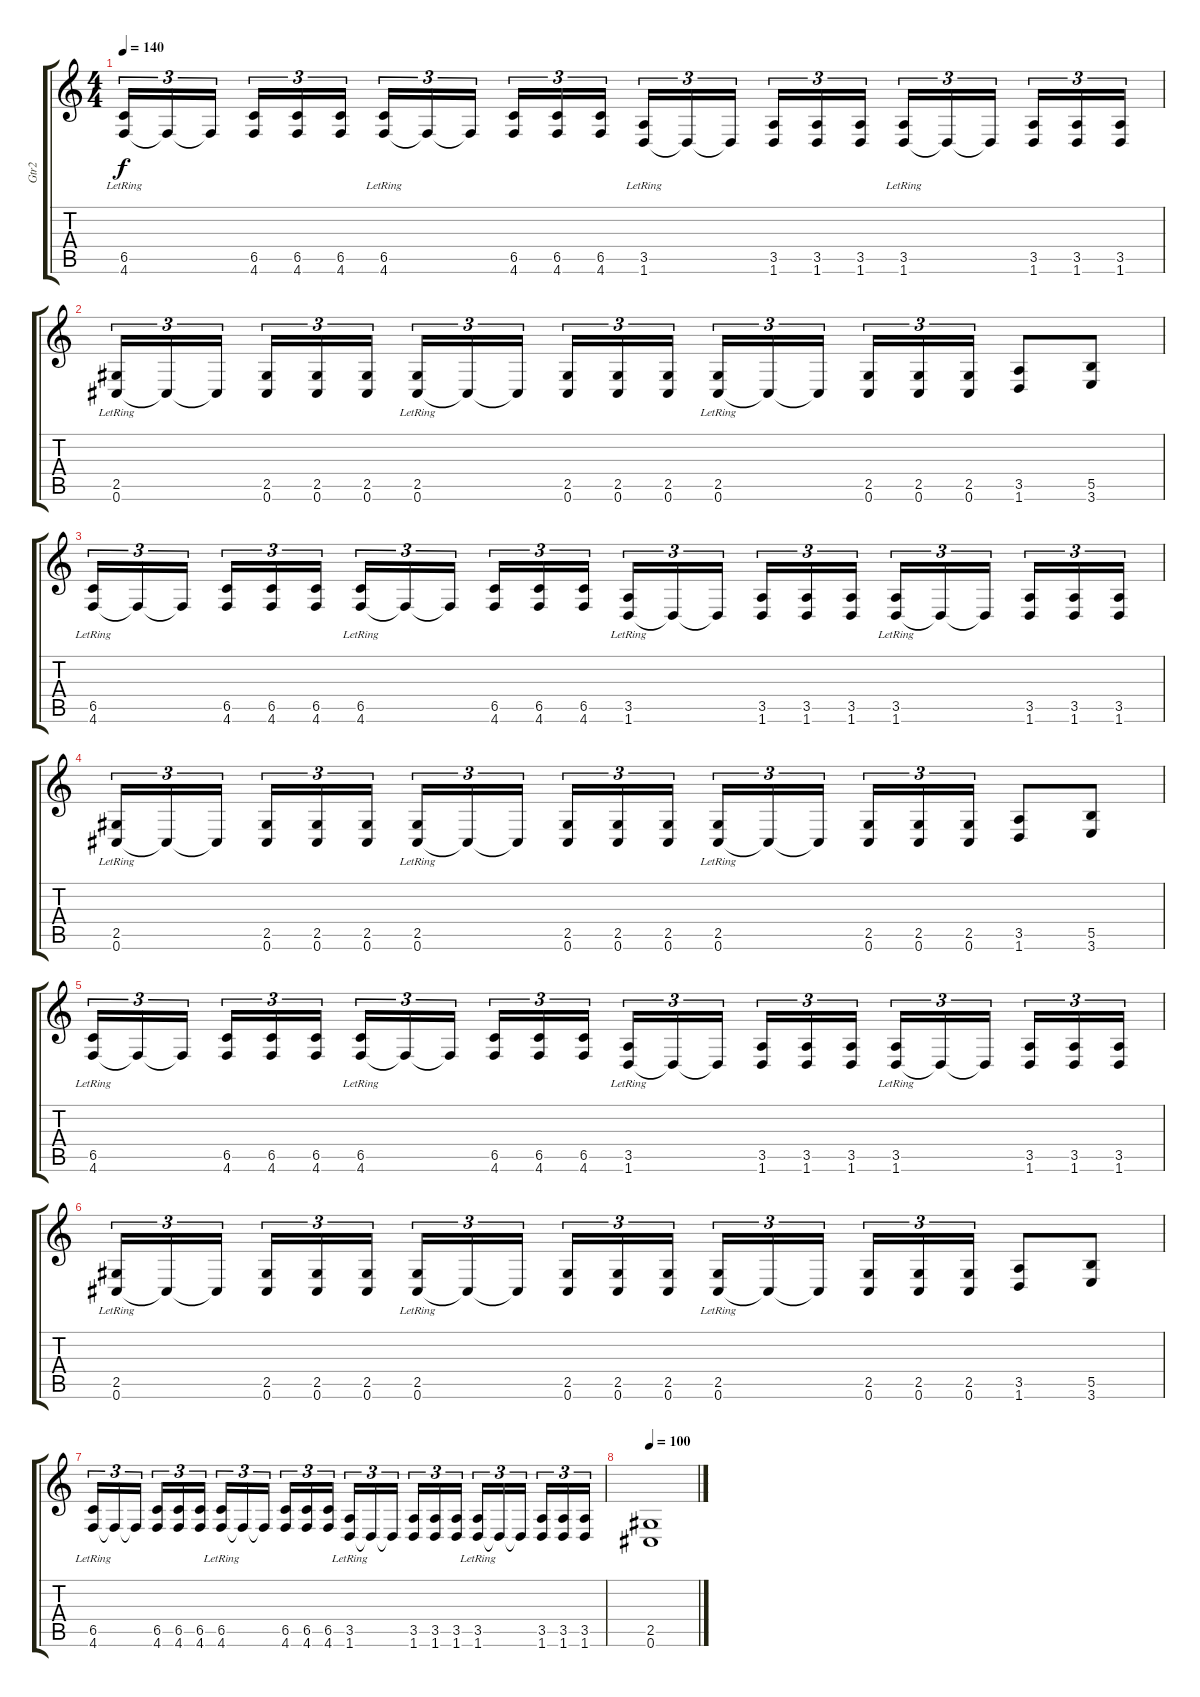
\track ("Gtr2" "Gtr2") {instrument distortionguitar}
\staff {score tabs}
\tuning (Db4 Ab3 E3 B2 Gb2 Db2) {hide}
\ts (4 4)
\tempo 140
\clef g2
\ks c
(6.5{lr} 4.6).16{tu (3 2) dy f} 4.6{t}.16{tu (3 2)} 4.6{t}.16{tu (3 2)} (6.5 4.6).16{tu (3 2)} (6.5 4.6).16{tu (3 2)} (6.5 4.6).16{tu (3 2)} (6.5{lr} 4.6).16{tu (3 2)} 4.6{t}.16{tu (3 2)} 4.6{t}.16{tu (3 2)} (6.5 4.6).16{tu (3 2)} (6.5 4.6).16{tu (3 2)} (6.5 4.6).16{tu (3 2)} (3.5{lr} 1.6).16{tu (3 2)} 1.6{t}.16{tu (3 2)} 1.6{t}.16{tu (3 2)} (3.5 1.6).16{tu (3 2)} (3.5 1.6).16{tu (3 2)} (3.5 1.6).16{tu (3 2)} (3.5{lr} 1.6).16{tu (3 2)} 1.6{t}.16{tu (3 2)} 1.6{t}.16{tu (3 2)} (3.5 1.6).16{tu (3 2)} (3.5 1.6).16{tu (3 2)} (3.5 1.6).16{tu (3 2)} |
(2.5{lr} 0.6).16{tu (3 2)} 0.6{t}.16{tu (3 2)} 0.6{t}.16{tu (3 2)} (2.5 0.6).16{tu (3 2)} (2.5 0.6).16{tu (3 2)} (2.5 0.6).16{tu (3 2)} (2.5{lr} 0.6).16{tu (3 2)} 0.6{t}.16{tu (3 2)} 0.6{t}.16{tu (3 2)} (2.5 0.6).16{tu (3 2)} (2.5 0.6).16{tu (3 2)} (2.5 0.6).16{tu (3 2)} (2.5{lr} 0.6).16{tu (3 2)} 0.6{t}.16{tu (3 2)} 0.6{t}.16{tu (3 2)} (2.5 0.6).16{tu (3 2)} (2.5 0.6).16{tu (3 2)} (2.5 0.6).16{tu (3 2)} (3.5 1.6).8 (5.5 3.6).8 |
(6.5{lr} 4.6).16{tu (3 2)} 4.6{t}.16{tu (3 2)} 4.6{t}.16{tu (3 2)} (6.5 4.6).16{tu (3 2)} (6.5 4.6).16{tu (3 2)} (6.5 4.6).16{tu (3 2)} (6.5{lr} 4.6).16{tu (3 2)} 4.6{t}.16{tu (3 2)} 4.6{t}.16{tu (3 2)} (6.5 4.6).16{tu (3 2)} (6.5 4.6).16{tu (3 2)} (6.5 4.6).16{tu (3 2)} (3.5{lr} 1.6).16{tu (3 2)} 1.6{t}.16{tu (3 2)} 1.6{t}.16{tu (3 2)} (3.5 1.6).16{tu (3 2)} (3.5 1.6).16{tu (3 2)} (3.5 1.6).16{tu (3 2)} (3.5{lr} 1.6).16{tu (3 2)} 1.6{t}.16{tu (3 2)} 1.6{t}.16{tu (3 2)} (3.5 1.6).16{tu (3 2)} (3.5 1.6).16{tu (3 2)} (3.5 1.6).16{tu (3 2)} |
(2.5{lr} 0.6).16{tu (3 2)} 0.6{t}.16{tu (3 2)} 0.6{t}.16{tu (3 2)} (2.5 0.6).16{tu (3 2)} (2.5 0.6).16{tu (3 2)} (2.5 0.6).16{tu (3 2)} (2.5{lr} 0.6).16{tu (3 2)} 0.6{t}.16{tu (3 2)} 0.6{t}.16{tu (3 2)} (2.5 0.6).16{tu (3 2)} (2.5 0.6).16{tu (3 2)} (2.5 0.6).16{tu (3 2)} (2.5{lr} 0.6).16{tu (3 2)} 0.6{t}.16{tu (3 2)} 0.6{t}.16{tu (3 2)} (2.5 0.6).16{tu (3 2)} (2.5 0.6).16{tu (3 2)} (2.5 0.6).16{tu (3 2)} (3.5 1.6).8 (5.5 3.6).8 |
(6.5{lr} 4.6).16{tu (3 2)} 4.6{t}.16{tu (3 2)} 4.6{t}.16{tu (3 2)} (6.5 4.6).16{tu (3 2)} (6.5 4.6).16{tu (3 2)} (6.5 4.6).16{tu (3 2)} (6.5{lr} 4.6).16{tu (3 2)} 4.6{t}.16{tu (3 2)} 4.6{t}.16{tu (3 2)} (6.5 4.6).16{tu (3 2)} (6.5 4.6).16{tu (3 2)} (6.5 4.6).16{tu (3 2)} (3.5{lr} 1.6).16{tu (3 2)} 1.6{t}.16{tu (3 2)} 1.6{t}.16{tu (3 2)} (3.5 1.6).16{tu (3 2)} (3.5 1.6).16{tu (3 2)} (3.5 1.6).16{tu (3 2)} (3.5{lr} 1.6).16{tu (3 2)} 1.6{t}.16{tu (3 2)} 1.6{t}.16{tu (3 2)} (3.5 1.6).16{tu (3 2)} (3.5 1.6).16{tu (3 2)} (3.5 1.6).16{tu (3 2)} |
(2.5{lr} 0.6).16{tu (3 2)} 0.6{t}.16{tu (3 2)} 0.6{t}.16{tu (3 2)} (2.5 0.6).16{tu (3 2)} (2.5 0.6).16{tu (3 2)} (2.5 0.6).16{tu (3 2)} (2.5{lr} 0.6).16{tu (3 2)} 0.6{t}.16{tu (3 2)} 0.6{t}.16{tu (3 2)} (2.5 0.6).16{tu (3 2)} (2.5 0.6).16{tu (3 2)} (2.5 0.6).16{tu (3 2)} (2.5{lr} 0.6).16{tu (3 2)} 0.6{t}.16{tu (3 2)} 0.6{t}.16{tu (3 2)} (2.5 0.6).16{tu (3 2)} (2.5 0.6).16{tu (3 2)} (2.5 0.6).16{tu (3 2)} (3.5 1.6).8 (5.5 3.6).8 |
(6.5{lr} 4.6).16{tu (3 2)} 4.6{t}.16{tu (3 2)} 4.6{t}.16{tu (3 2)} (6.5 4.6).16{tu (3 2)} (6.5 4.6).16{tu (3 2)} (6.5 4.6).16{tu (3 2)} (6.5{lr} 4.6).16{tu (3 2)} 4.6{t}.16{tu (3 2)} 4.6{t}.16{tu (3 2)} (6.5 4.6).16{tu (3 2)} (6.5 4.6).16{tu (3 2)} (6.5 4.6).16{tu (3 2)} (3.5{lr} 1.6).16{tu (3 2)} 1.6{t}.16{tu (3 2)} 1.6{t}.16{tu (3 2)} (3.5 1.6).16{tu (3 2)} (3.5 1.6).16{tu (3 2)} (3.5 1.6).16{tu (3 2)} (3.5{lr} 1.6).16{tu (3 2)} 1.6{t}.16{tu (3 2)} 1.6{t}.16{tu (3 2)} (3.5 1.6).16{tu (3 2)} (3.5 1.6).16{tu (3 2)} (3.5 1.6).16{tu (3 2)} |
\tempo 100
(2.5 0.6).1
